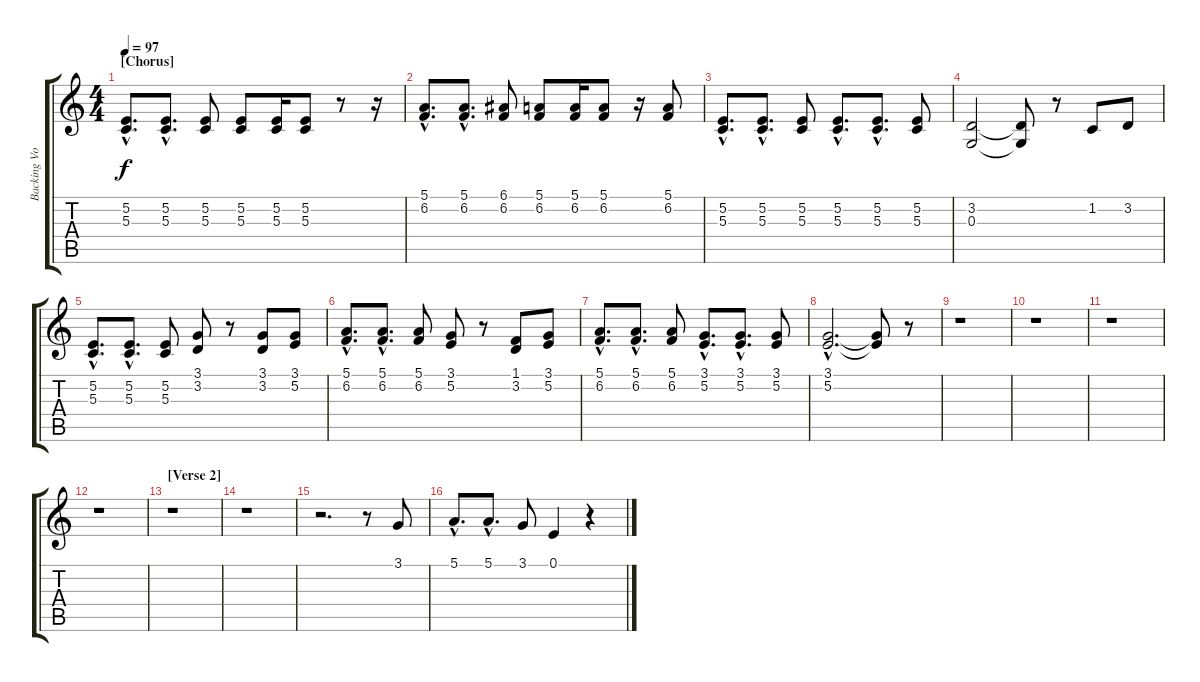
\track ("Backing Vocals" "Backing Vo") {instrument choiraahs}
\staff {score tabs}
\tuning (E4 B3 G3 D3 A2 E2) {hide}
\ts (4 4)
\section ("" "[Chorus]")
\tempo 97
\clef g2
\ks c
(5.2{hac} 5.3{hac}).8{d dy f} (5.2{hac} 5.3{hac}).8{d} (5.2 5.3).8 (5.2 5.3).8 (5.2 5.3).16 (5.2 5.3).8 r.8 r.16 |
(5.1{hac} 6.2{hac}).8{d} (5.1{hac} 6.2{hac}).8{d} (6.1 6.2).8 (5.1 6.2).8 (5.1 6.2).16 (5.1 6.2).8 r.16 (5.1 6.2).8 |
(5.2{hac} 5.3{hac}).8{d} (5.2{hac} 5.3{hac}).8{d} (5.2 5.3).8 (5.2{hac} 5.3{hac}).8{d} (5.2{hac} 5.3{hac}).8{d} (5.2 5.3).8 |
(3.2 0.3).2 (3.2{t} 0.3{t}).8 r.8 1.2.8 3.2.8 |
(5.2{hac} 5.3{hac}).8{d} (5.2{hac} 5.3{hac}).8{d} (5.2 5.3).8 (3.1 3.2).8 r.8 (3.1 3.2).8 (3.1 5.2).8 |
(5.1{hac} 6.2{hac}).8{d} (5.1{hac} 6.2{hac}).8{d} (5.1 6.2).8 (3.1 5.2).8 r.8 (1.1 3.2).8 (3.1 5.2).8 |
(5.1{hac} 6.2{hac}).8{d} (5.1{hac} 6.2{hac}).8{d} (5.1 6.2).8 (3.1{hac} 5.2{hac}).8{d} (3.1{hac} 5.2{hac}).8{d} (3.1 5.2).8 |
(3.1{hac} 5.2{hac}).2{d} (3.1{t} 5.2{t}).8 r.8 |
\section ("" "")
r.1 |
r.1 |
r.1 |
r.1 |
\section ("" "[Verse 2]")
r.1 |
r.1 |
r.2{d} r.8 3.1.8 |
5.1{hac}.8{d} 5.1{hac}.8{d} 3.1.8 0.1.4 r.4
